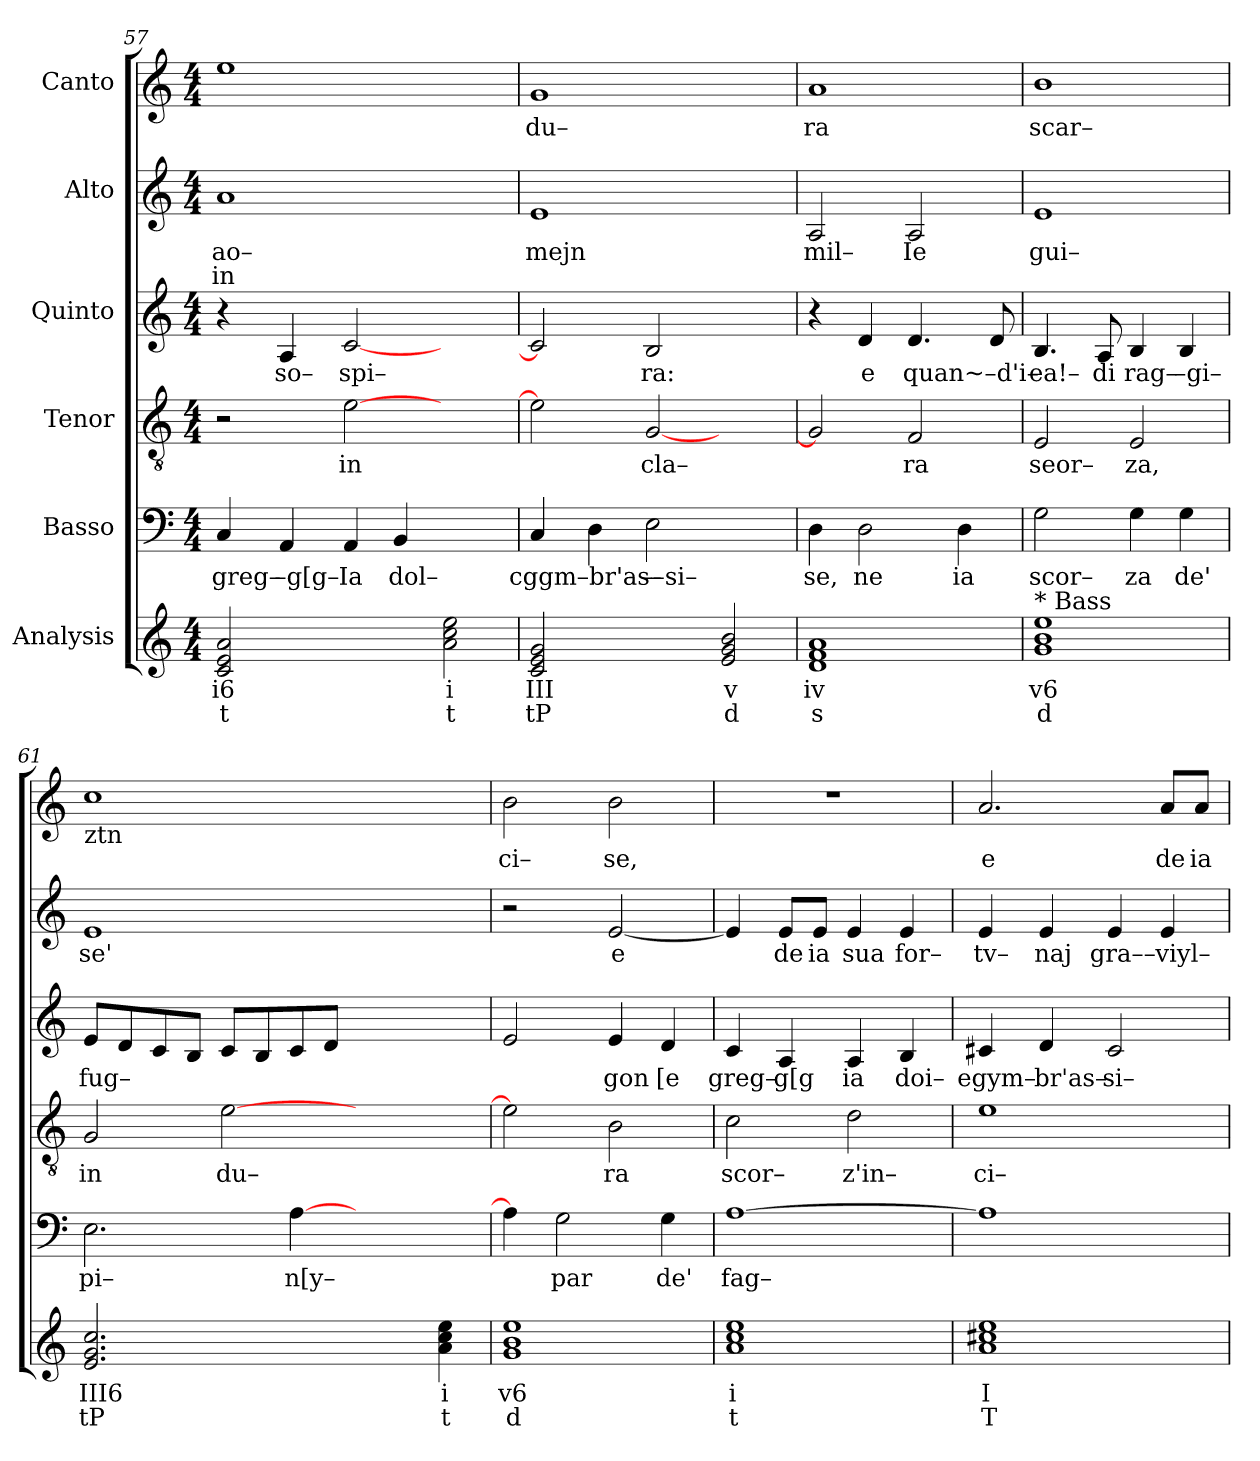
**kern	**text	**text	**kern	**text	**kern	**text	**kern	**text	**kern	**text	**text	**kern	**text
*part6	*part6	*part6	*part5	*part5	*part4	*part4	*part3	*part3	*part2	*part2	*part2	*part1	*part1
*staff6	*staff6	*staff6	*staff5	*staff5	*staff4	*staff4	*staff3	*staff3	*staff2	*staff2	*staff2	*staff1	*staff1
*I"Analysis	*	*	*I"Basso	*	*I"Tenor	*	*I"Quinto	*	*I"Alto	*	*	*I"Canto	*
*	*	*	*clefF4	*	*clefGv2	*	*clefG2	*	*clefG2	*	*	*clefG2	*
*k[]	*	*	*k[]	*	*k[]	*	*k[]	*	*k[]	*	*	*k[]	*
*M4/4	*	*	*M4/4	*	*M4/4	*	*M4/4	*	*M4/4	*	*	*M4/4	*
=57	=57	=57	=57	=57	=57	=57	=57	=57	=57	=57	=57	=57	=57
!	!	!	!	!LO:LY:b	!	!	!	!	!	!	!	!	!
!	!	!	!	!	!	!	!	!	!	!LO:LY:b	!LO:LY:b	!	!
2c 2e 2a	i6	t	4C/	greg–	2r	.	4r	.	1a	ao–	in	1ee	.
!	!	!	!	!LO:LY:b	!	!	!	!	!	!	!	!	!
!	!	!	!	!	!	!	!	!LO:LY:b	!	!	!	!	!
.	.	.	4AA/	–g[g–	.	.	4A/	so–	.	.	.	.	.
!	!	!	!	!LO:LY:b	!	!	!	!	!	!	!	!	!
!	!	!	!	!	!	!LO:LY:b	!	!	!	!	!	!	!
!	!	!	!	!	!	!	!	!LO:LY:b	!	!	!	!	!
2ryy	.	.	4AA/	Ia	[2e\	in	[2c/	spi–	.	.	.	.	.
!	!	!	!	!LO:LY:b	!	!	!	!	!	!	!	!	!
.	.	.	4BB/	dol–	.	.	.	.	.	.	.	.	.
2a 2cc 2ee	i	t	2ryy	.	2ryy	.	2ryy	.	2ryy	.	.	2ryy	.
=58	=58	=58	=58	=58	=58	=58	=58	=58	=58	=58	=58	=58	=58
!	!	!	!	!LO:LY:b	!	!	!	!	!	!	!	!	!
!	!	!	!	!	!	!	!	!	!	!LO:LY:b	!	!	!
!	!	!	!	!	!	!	!	!	!	!	!	!	!LO:LY:b
2c 2e 2g	III	tP	4C/	cggm–br'as–	2e\]	.	2c/]	.	1e	mejn	.	1g	du–
.	.	.	4D\	.	.	.	.	.	.	.	.	.	.
!	!	!	!	!LO:LY:b	!	!	!	!	!	!	!	!	!
!	!	!	!	!	!	!LO:LY:b	!	!	!	!	!	!	!
!	!	!	!	!	!	!	!	!LO:LY:b	!	!	!	!	!
2ryy	.	.	2E\	––si–	[2G/	cla–	2B/	ra:	.	.	.	.	.
2e 2g 2b	v	d	2ryy	.	2ryy	.	2ryy	.	2ryy	.	.	2ryy	.
=59	=59	=59	=59	=59	=59	=59	=59	=59	=59	=59	=59	=59	=59
!	!	!	!	!LO:LY:b	!	!	!	!	!	!	!	!	!
!	!	!	!	!	!	!	!	!	!	!LO:LY:b	!	!	!
!	!	!	!	!	!	!	!	!	!	!	!	!	!LO:LY:b
1d 1f 1a	iv	s	4D\	se,	2G/]	.	4r	.	2A/	mil–	.	1a	ra
!	!	!	!	!LO:LY:b	!	!	!	!	!	!	!	!	!
!	!	!	!	!	!	!	!	!LO:LY:b	!	!	!	!	!
.	.	.	2D\	ne	.	.	4d/	e	.	.	.	.	.
!	!	!	!	!	!	!LO:LY:b	!	!	!	!	!	!	!
!	!	!	!	!	!	!	!	!LO:LY:b	!	!	!	!	!
!	!	!	!	!	!	!	!	!	!	!LO:LY:b	!	!	!
.	.	.	.	.	2F/	ra	4.d/	quan~–d'i–	2A/	Ie	.	.	.
!	!	!	!	!LO:LY:b	!	!	!	!	!	!	!	!	!
.	.	.	4D\	ia	.	.	.	.	.	.	.	.	.
.	.	.	.	.	.	.	8d/	.	.	.	.	.	.
=60	=60	=60	=60	=60	=60	=60	=60	=60	=60	=60	=60	=60	=60
!	!	!	!	!LO:LY:b	!	!	!	!	!	!	!	!	!
!	!	!	!	!	!	!LO:LY:b	!	!	!	!	!	!	!
!	!	!	!	!	!	!	!	!LO:LY:b	!	!	!	!	!
!	!	!	!	!	!	!	!	!	!	!LO:LY:b	!	!	!
!LO:TX:a:t=* Bass	!	!	!	!	!	!	!	!	!	!	!	!	!
!	!	!	!	!	!	!	!	!	!	!	!	!	!LO:LY:b
1g 1b 1ee	v6	d	2G\	scor–	2E/	seor–	4.B/	ea!–	1e	gui–	.	1b	scar–
!	!	!	!	!	!	!	!	!LO:LY:b	!	!	!	!	!
.	.	.	.	.	.	.	8A/	di	.	.	.	.	.
!	!	!	!	!LO:LY:b	!	!	!	!	!	!	!	!	!
!	!	!	!	!	!	!LO:LY:b	!	!	!	!	!	!	!
!	!	!	!	!	!	!	!	!LO:LY:b	!	!	!	!	!
.	.	.	4G\	za	2E/	za,	4B/	rag–	.	.	.	.	.
!	!	!	!	!LO:LY:b	!	!	!	!	!	!	!	!	!
!	!	!	!	!	!	!	!	!LO:LY:b	!	!	!	!	!
.	.	.	4G\	de'	.	.	4B/	–gi–	.	.	.	.	.
=61	=61	=61	=61	=61	=61	=61	=61	=61	=61	=61	=61	=61	=61
!	!	!	!	!LO:LY:b	!	!	!	!	!	!	!	!	!
!	!	!	!	!	!	!LO:LY:b	!	!	!	!	!	!	!
!	!	!	!	!	!	!	!	!LO:LY:b	!	!	!	!	!
!	!	!	!	!	!	!	!	!	!	!	!	!LO:TX:b:t=ztn	!
!	!	!	!	!	!	!	!	!	!	!LO:LY:b	!	!	!
2.e 2.g 2.cc	III6	tP	2.E\	pi–	2G/	in	8e/L	fug–	1e	se'	.	1cc	.
.	.	.	.	.	.	.	8d/	.	.	.	.	.	.
.	.	.	.	.	.	.	8c/	.	.	.	.	.	.
.	.	.	.	.	.	.	8B/J	.	.	.	.	.	.
!	!	!	!	!	!	!LO:LY:b	!	!	!	!	!	!	!
.	.	.	.	.	[2e\	du–	8c/L	.	.	.	.	.	.
.	.	.	.	.	.	.	8B/	.	.	.	.	.	.
!	!	!	!	!LO:LY:b	!	!	!	!	!	!	!	!	!
2.ryy	.	.	[4A\	n[y–	.	.	8c/	.	.	.	.	.	.
.	.	.	.	.	.	.	8d/J	.	.	.	.	.	.
.	.	.	2.ryy	.	2.ryy	.	2.ryy	.	2.ryy	.	.	2.ryy	.
4a 4cc 4ee	i	t	.	.	.	.	.	.	.	.	.	.	.
=62	=62	=62	=62	=62	=62	=62	=62	=62	=62	=62	=62	=62	=62
!	!	!	!	!	!	!	!	!	!	!	!	!	!LO:LY:b
1g 1b 1ee	v6	d	4A\]	.	2e\]	.	2e/	.	2r	.	.	2b\	ci–
!	!	!	!	!LO:LY:b	!	!	!	!	!	!	!	!	!
.	.	.	2G\	par	.	.	.	.	.	.	.	.	.
!	!	!	!	!	!	!LO:LY:b	!	!	!	!	!	!	!
!	!	!	!	!	!	!	!	!LO:LY:b	!	!	!	!	!
!	!	!	!	!	!	!	!	!	!	!LO:LY:b	!	!	!
!	!	!	!	!	!	!	!	!	!	!	!	!	!LO:LY:b
.	.	.	.	.	2B\	ra	4e/	gon	[2e/	e	.	2b\	se,
!	!	!	!	!LO:LY:b	!	!	!	!	!	!	!	!	!
!	!	!	!	!	!	!	!	!LO:LY:b	!	!	!	!	!
.	.	.	4G\	de'	.	.	4d/	[e	.	.	.	.	.
=63	=63	=63	=63	=63	=63	=63	=63	=63	=63	=63	=63	=63	=63
!	!	!	!	!LO:LY:b	!	!	!	!	!	!	!	!	!
!	!	!	!	!	!	!LO:LY:b	!	!	!	!	!	!	!
!	!	!	!	!	!	!	!	!LO:LY:b	!	!	!	!	!
1a 1cc 1ee	i	t	[1A	fag–	2c\	scor–	4c/	greg–	4e/]	.	.	1r	.
!	!	!	!	!	!	!	!	!LO:LY:b	!	!	!	!	!
!	!	!	!	!	!	!	!	!	!	!LO:LY:b	!	!	!
.	.	.	.	.	.	.	4A/	g[g	8e/L	de	.	.	.
!	!	!	!	!	!	!	!	!	!	!LO:LY:b	!	!	!
.	.	.	.	.	.	.	.	.	8e/J	ia	.	.	.
!	!	!	!	!	!	!LO:LY:b	!	!	!	!	!	!	!
!	!	!	!	!	!	!	!	!LO:LY:b	!	!	!	!	!
!	!	!	!	!	!	!	!	!	!	!LO:LY:b	!	!	!
.	.	.	.	.	2d\	z'in–	4A/	ia	4e/	sua	.	.	.
!	!	!	!	!	!	!	!	!LO:LY:b	!	!	!	!	!
!	!	!	!	!	!	!	!	!	!	!LO:LY:b	!	!	!
.	.	.	.	.	.	.	4B/	doi–	4e/	for–	.	.	.
=64	=64	=64	=64	=64	=64	=64	=64	=64	=64	=64	=64	=64	=64
!	!	!	!	!	!	!LO:LY:b	!	!	!	!	!	!	!
!	!	!	!	!	!	!	!	!LO:LY:b	!	!	!	!	!
!	!	!	!	!	!	!	!	!	!	!LO:LY:b	!	!	!
!	!	!	!	!	!	!	!	!	!	!	!	!	!LO:LY:b
1a 1cc#X 1ee	I	T	1A]	.	1e	ci–	4c#X/	egym–	4e/	tv–	.	2.a/	e
!	!	!	!	!	!	!	!	!LO:LY:b	!	!	!	!	!
!	!	!	!	!	!	!	!	!	!	!LO:LY:b	!	!	!
.	.	.	.	.	.	.	4d/	br'as–	4e/	naj	.	.	.
!	!	!	!	!	!	!	!	!LO:LY:b	!	!	!	!	!
!	!	!	!	!	!	!	!	!	!	!LO:LY:b	!	!	!
.	.	.	.	.	.	.	2c#/	si–	4e/	gra––	.	.	.
!	!	!	!	!	!	!	!	!	!	!LO:LY:b	!	!	!
!	!	!	!	!	!	!	!	!	!	!	!	!	!LO:LY:b
.	.	.	.	.	.	.	.	.	4e/	viyl–	.	8a/L	de
!	!	!	!	!	!	!	!	!	!	!	!	!	!LO:LY:b
.	.	.	.	.	.	.	.	.	.	.	.	8a/J	ia
=	=	=	=	=	=	=	=	=	=	=	=	=	=
*-	*-	*-	*-	*-	*-	*-	*-	*-	*-	*-	*-	*-	*-
